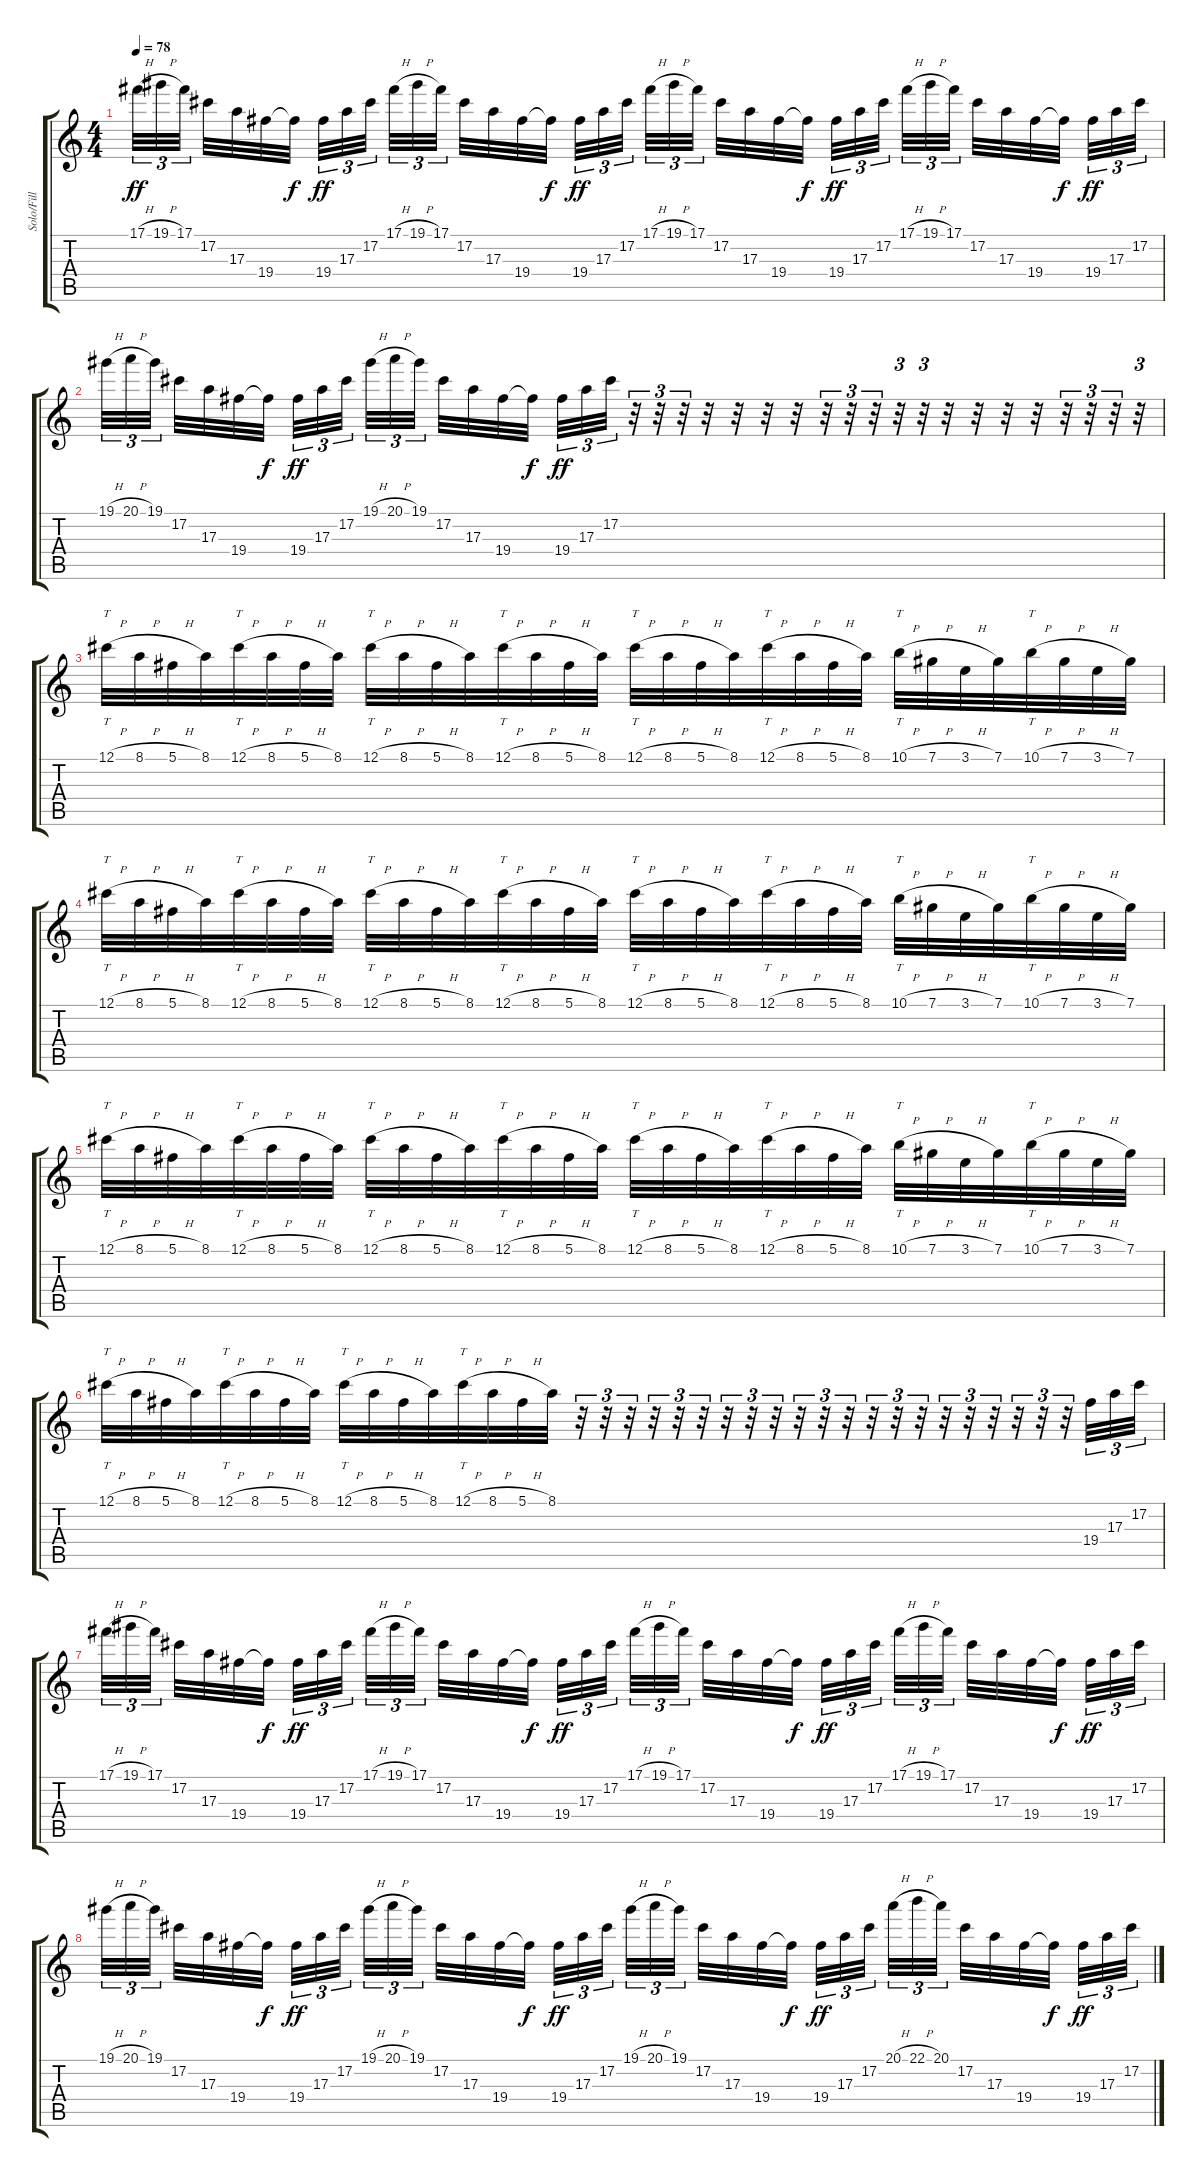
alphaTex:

\track ("Solo/Fill Guitar" "Solo/Fill ") {instrument distortionguitar}
\staff {score tabs}
\tuning (Db4 Ab3 E3 B2 Gb2 B1) {hide}
\ts (4 4)
\tempo 78
\clef g2
\ks c
17.1{h}.32{tu (3 2) dy ff} 19.1{h}.32{tu (3 2)} 17.1.32{tu (3 2)} 17.2.32 17.3.32 19.4.32 19.4{t}.32{dy f} 19.4.32{tu (3 2) dy ff} 17.3.32{tu (3 2)} 17.2.32{tu (3 2)} 17.1{h}.32{tu (3 2)} 19.1{h}.32{tu (3 2)} 17.1.32{tu (3 2)} 17.2.32 17.3.32 19.4.32 19.4{t}.32{dy f} 19.4.32{tu (3 2) dy ff} 17.3.32{tu (3 2)} 17.2.32{tu (3 2)} 17.1{h}.32{tu (3 2)} 19.1{h}.32{tu (3 2)} 17.1.32{tu (3 2)} 17.2.32 17.3.32 19.4.32 19.4{t}.32{dy f} 19.4.32{tu (3 2) dy ff} 17.3.32{tu (3 2)} 17.2.32{tu (3 2)} 17.1{h}.32{tu (3 2)} 19.1{h}.32{tu (3 2)} 17.1.32{tu (3 2)} 17.2.32 17.3.32 19.4.32 19.4{t}.32{dy f} 19.4.32{tu (3 2) dy ff} 17.3.32{tu (3 2)} 17.2.32{tu (3 2)} |
19.1{h}.32{tu (3 2)} 20.1{h}.32{tu (3 2)} 19.1.32{tu (3 2)} 17.2.32 17.3.32 19.4.32 19.4{t}.32{dy f} 19.4.32{tu (3 2) dy ff} 17.3.32{tu (3 2)} 17.2.32{tu (3 2)} 19.1{h}.32{tu (3 2)} 20.1{h}.32{tu (3 2)} 19.1.32{tu (3 2)} 17.2.32 17.3.32 19.4.32 19.4{t}.32{dy f} 19.4.32{tu (3 2) dy ff} 17.3.32{tu (3 2)} 17.2.32{tu (3 2)} r.32{tu (3 2)} r.32{tu (3 2)} r.32{tu (3 2)} r.32 r.32 r.32 r.32 r.32{tu (3 2)} r.32{tu (3 2)} r.32{tu (3 2)} r.32{tu (3 2)} r.32{tu (3 2)} r.32 r.32 r.32 r.32 r.32{tu (3 2)} r.32{tu (3 2)} r.32{tu (3 2)} r.32{tu (3 2)} |
12.1{h}.32{tt} 8.1{h}.32 5.1{h}.32 8.1.32 12.1{h}.32{tt} 8.1{h}.32 5.1{h}.32 8.1.32 12.1{h}.32{tt} 8.1{h}.32 5.1{h}.32 8.1.32 12.1{h}.32{tt} 8.1{h}.32 5.1{h}.32 8.1.32 12.1{h}.32{tt} 8.1{h}.32 5.1{h}.32 8.1.32 12.1{h}.32{tt} 8.1{h}.32 5.1{h}.32 8.1.32 10.1{h}.32{tt} 7.1{h}.32 3.1{h}.32 7.1.32 10.1{h}.32{tt} 7.1{h}.32 3.1{h}.32 7.1.32 |
12.1{h}.32{tt} 8.1{h}.32 5.1{h}.32 8.1.32 12.1{h}.32{tt} 8.1{h}.32 5.1{h}.32 8.1.32 12.1{h}.32{tt} 8.1{h}.32 5.1{h}.32 8.1.32 12.1{h}.32{tt} 8.1{h}.32 5.1{h}.32 8.1.32 12.1{h}.32{tt} 8.1{h}.32 5.1{h}.32 8.1.32 12.1{h}.32{tt} 8.1{h}.32 5.1{h}.32 8.1.32 10.1{h}.32{tt} 7.1{h}.32 3.1{h}.32 7.1.32 10.1{h}.32{tt} 7.1{h}.32 3.1{h}.32 7.1.32 |
12.1{h}.32{tt} 8.1{h}.32 5.1{h}.32 8.1.32 12.1{h}.32{tt} 8.1{h}.32 5.1{h}.32 8.1.32 12.1{h}.32{tt} 8.1{h}.32 5.1{h}.32 8.1.32 12.1{h}.32{tt} 8.1{h}.32 5.1{h}.32 8.1.32 12.1{h}.32{tt} 8.1{h}.32 5.1{h}.32 8.1.32 12.1{h}.32{tt} 8.1{h}.32 5.1{h}.32 8.1.32 10.1{h}.32{tt} 7.1{h}.32 3.1{h}.32 7.1.32 10.1{h}.32{tt} 7.1{h}.32 3.1{h}.32 7.1.32 |
12.1{h}.32{tt} 8.1{h}.32 5.1{h}.32 8.1.32 12.1{h}.32{tt} 8.1{h}.32 5.1{h}.32 8.1.32 12.1{h}.32{tt} 8.1{h}.32 5.1{h}.32 8.1.32 12.1{h}.32{tt} 8.1{h}.32 5.1{h}.32 8.1.32 r.32{tu (3 2)} r.32{tu (3 2)} r.32{tu (3 2)} r.32{tu (3 2)} r.32{tu (3 2)} r.32{tu (3 2)} r.32{tu (3 2)} r.32{tu (3 2)} r.32{tu (3 2)} r.32{tu (3 2)} r.32{tu (3 2)} r.32{tu (3 2)} r.32{tu (3 2)} r.32{tu (3 2)} r.32{tu (3 2)} r.32{tu (3 2)} r.32{tu (3 2)} r.32{tu (3 2)} r.32{tu (3 2)} r.32{tu (3 2)} r.32{tu (3 2)} 19.4.32{tu (3 2)} 17.3.32{tu (3 2)} 17.2.32{tu (3 2)} |
17.1{h}.32{tu (3 2)} 19.1{h}.32{tu (3 2)} 17.1.32{tu (3 2)} 17.2.32 17.3.32 19.4.32 19.4{t}.32{dy f} 19.4.32{tu (3 2) dy ff} 17.3.32{tu (3 2)} 17.2.32{tu (3 2)} 17.1{h}.32{tu (3 2)} 19.1{h}.32{tu (3 2)} 17.1.32{tu (3 2)} 17.2.32 17.3.32 19.4.32 19.4{t}.32{dy f} 19.4.32{tu (3 2) dy ff} 17.3.32{tu (3 2)} 17.2.32{tu (3 2)} 17.1{h}.32{tu (3 2)} 19.1{h}.32{tu (3 2)} 17.1.32{tu (3 2)} 17.2.32 17.3.32 19.4.32 19.4{t}.32{dy f} 19.4.32{tu (3 2) dy ff} 17.3.32{tu (3 2)} 17.2.32{tu (3 2)} 17.1{h}.32{tu (3 2)} 19.1{h}.32{tu (3 2)} 17.1.32{tu (3 2)} 17.2.32 17.3.32 19.4.32 19.4{t}.32{dy f} 19.4.32{tu (3 2) dy ff} 17.3.32{tu (3 2)} 17.2.32{tu (3 2)} |
19.1{h}.32{tu (3 2)} 20.1{h}.32{tu (3 2)} 19.1.32{tu (3 2)} 17.2.32 17.3.32 19.4.32 19.4{t}.32{dy f} 19.4.32{tu (3 2) dy ff} 17.3.32{tu (3 2)} 17.2.32{tu (3 2)} 19.1{h}.32{tu (3 2)} 20.1{h}.32{tu (3 2)} 19.1.32{tu (3 2)} 17.2.32 17.3.32 19.4.32 19.4{t}.32{dy f} 19.4.32{tu (3 2) dy ff} 17.3.32{tu (3 2)} 17.2.32{tu (3 2)} 19.1{h}.32{tu (3 2)} 20.1{h}.32{tu (3 2)} 19.1.32{tu (3 2)} 17.2.32 17.3.32 19.4.32 19.4{t}.32{dy f} 19.4.32{tu (3 2) dy ff} 17.3.32{tu (3 2)} 17.2.32{tu (3 2)} 20.1{h}.32{tu (3 2)} 22.1{h}.32{tu (3 2)} 20.1.32{tu (3 2)} 17.2.32 17.3.32 19.4.32 19.4{t}.32{dy f} 19.4.32{tu (3 2) dy ff} 17.3.32{tu (3 2)} 17.2.32{tu (3 2)}
